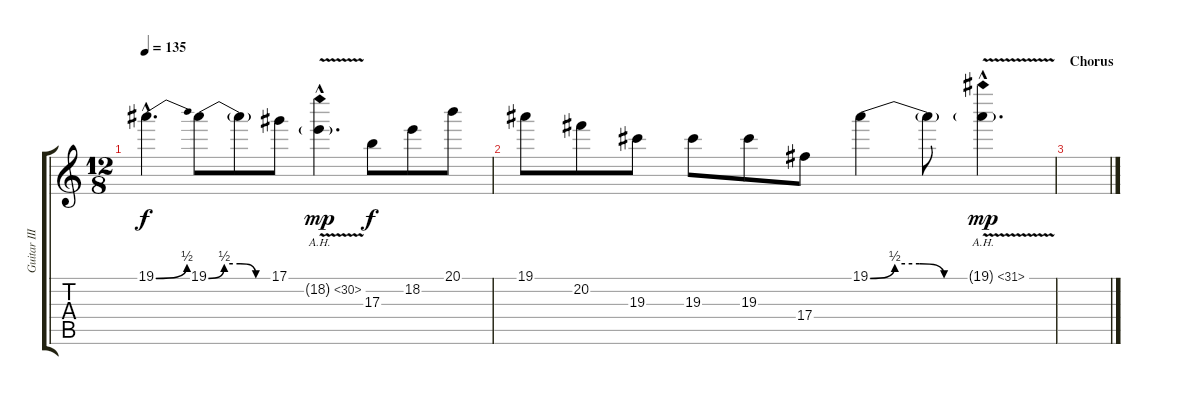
\track ("Guitar III - Chris Risola" "Guitar III") {instrument overdrivenguitar}
\staff {score tabs}
\tuning (Eb4 Bb3 Gb3 Db3 Ab2 Eb2) {hide}
\ts (12 8)
\tempo 135
\clef g2
\ks c
19.1{be (bend 0 0 60 2) hac}.4{d dy f} 19.1{be (custom 0 0 15 2 30 2 45 0 60 0)}.8 19.1{t}.8 17.1.8 18.2{ah 12 v g hac}.4{d dy mp} 17.3.8{dy f} 18.2.8 20.1.8 |
19.1.8 20.2.8 19.3.8 19.3.8 19.3.8 17.4.8 19.1{be (custom 0 0 15 2 30 2 45 0 60 0)}.4 19.1{t}.8 19.1{ah 12 v g hac}.4{d dy mp} |
\section ("" "Chorus")
